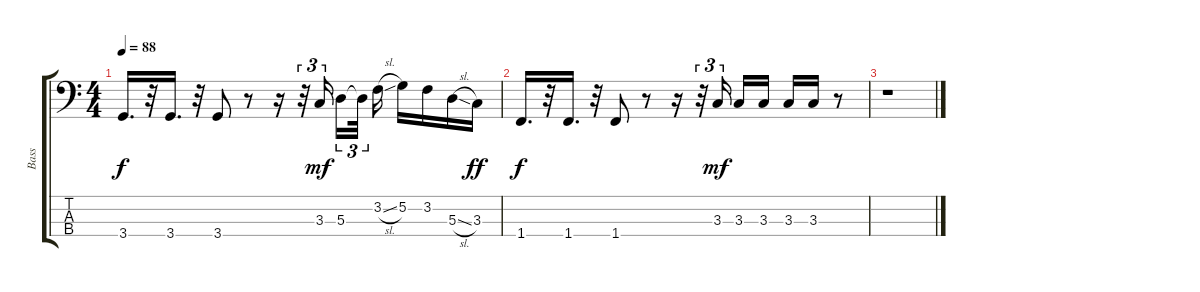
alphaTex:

\track ("Bass" "Bass") {instrument electricbassfinger}
\staff {score tabs}
\tuning (G2 D2 A1 E1) {hide}
\ts (4 4)
\tempo 88
\clef f4
\ks c
3.4.16{d dy f} r.32 3.4.16{d} r.32 3.4.8 r.8 r.16 r.32{tu (3 2)} 3.3.16{tu (3 2) dy mf beam splitsecondary} 5.3.16{tu (3 2)} 5.3{t}.32{tu (3 2) beam splitsecondary} 3.2{sl}.16 5.2.16 3.2.16 5.3{sl}.16 3.3.16{dy ff} |
1.4.16{d dy f} r.32 1.4.16{d} r.32 1.4.8 r.8 r.16 r.32{tu (3 2)} 3.3.16{tu (3 2) dy mf beam splitsecondary} 3.3.16 3.3.16 3.3.16 3.3.16 r.8 |
r.1
